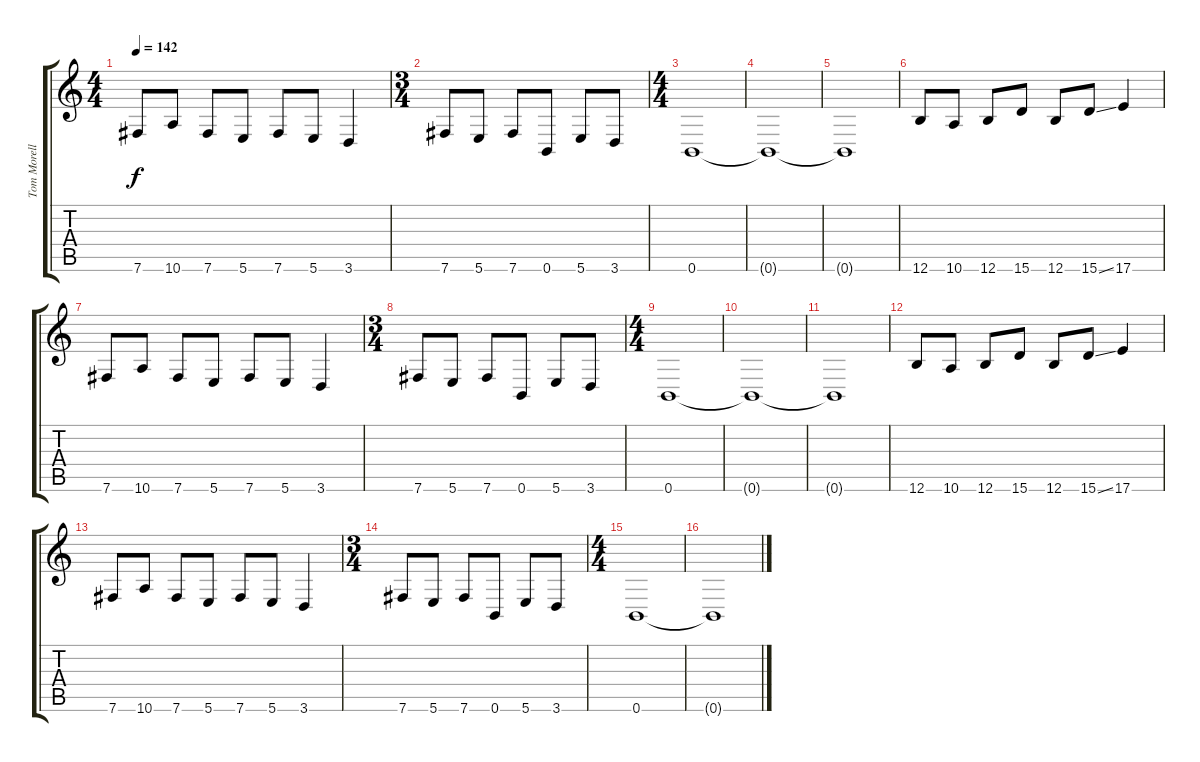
\track ("Tom Morello" "Tom Morell") {instrument distortionguitar}
\staff {score tabs}
\tuning (E4 B3 G3 D3 A2 B1) {hide}
\ts (4 4)
\tempo 142
\clef g2
\ks c
7.6.8{dy f} 10.6.8 7.6.8 5.6.8 7.6.8 5.6.8 3.6.4 |
\ts (3 4)
7.6.8 5.6.8 7.6.8 0.6.8 5.6.8 3.6.8 |
\ts (4 4)
0.6.1 |
0.6{t}.1 |
0.6{t}.1 |
12.6.8 10.6.8 12.6.8 15.6.8 12.6.8 15.6{ss}.8 17.6.4 |
7.6.8 10.6.8 7.6.8 5.6.8 7.6.8 5.6.8 3.6.4 |
\ts (3 4)
7.6.8 5.6.8 7.6.8 0.6.8 5.6.8 3.6.8 |
\ts (4 4)
0.6.1 |
0.6{t}.1 |
0.6{t}.1 |
12.6.8 10.6.8 12.6.8 15.6.8 12.6.8 15.6{ss}.8 17.6.4 |
7.6.8 10.6.8 7.6.8 5.6.8 7.6.8 5.6.8 3.6.4 |
\ts (3 4)
7.6.8 5.6.8 7.6.8 0.6.8 5.6.8 3.6.8 |
\ts (4 4)
0.6.1 |
0.6{t}.1
